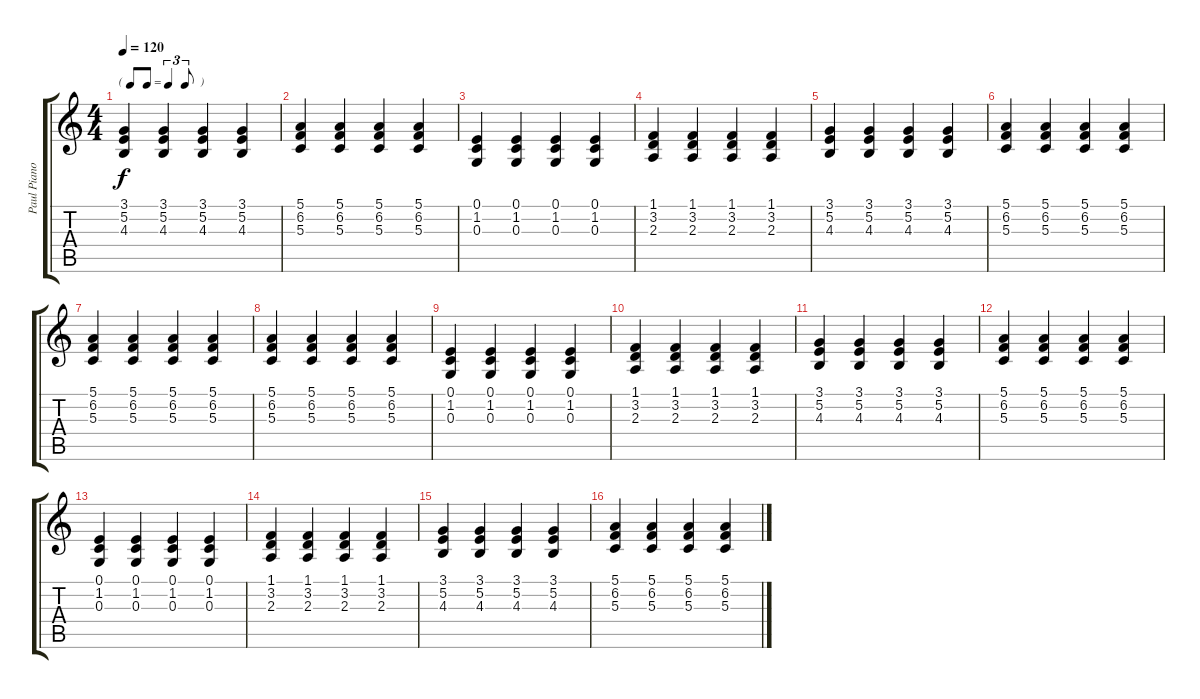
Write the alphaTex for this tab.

\track ("Paul Piano" "Paul Piano") {instrument electricgrandpiano}
\staff {score tabs}
\tuning (E4 B3 G3 D3 A2 E2) {hide}
\ts (4 4)
\tf triplet8th
\tempo 120
\clef g2
\ks c
(3.1 5.2 4.3).4{dy f} (3.1 5.2 4.3).4 (3.1 5.2 4.3).4 (3.1 5.2 4.3).4 |
(5.1 6.2 5.3).4 (5.1 6.2 5.3).4 (5.1 6.2 5.3).4 (5.1 6.2 5.3).4 |
(0.1 1.2 0.3).4 (0.1 1.2 0.3).4 (0.1 1.2 0.3).4 (0.1 1.2 0.3).4 |
(1.1 3.2 2.3).4 (1.1 3.2 2.3).4 (1.1 3.2 2.3).4 (1.1 3.2 2.3).4 |
(3.1 5.2 4.3).4 (3.1 5.2 4.3).4 (3.1 5.2 4.3).4 (3.1 5.2 4.3).4 |
(5.1 6.2 5.3).4 (5.1 6.2 5.3).4 (5.1 6.2 5.3).4 (5.1 6.2 5.3).4 |
(5.1 6.2 5.3).4 (5.1 6.2 5.3).4 (5.1 6.2 5.3).4 (5.1 6.2 5.3).4 |
(5.1 6.2 5.3).4 (5.1 6.2 5.3).4 (5.1 6.2 5.3).4 (5.1 6.2 5.3).4 |
(0.1 1.2 0.3).4 (0.1 1.2 0.3).4 (0.1 1.2 0.3).4 (0.1 1.2 0.3).4 |
(1.1 3.2 2.3).4 (1.1 3.2 2.3).4 (1.1 3.2 2.3).4 (1.1 3.2 2.3).4 |
(3.1 5.2 4.3).4 (3.1 5.2 4.3).4 (3.1 5.2 4.3).4 (3.1 5.2 4.3).4 |
(5.1 6.2 5.3).4 (5.1 6.2 5.3).4 (5.1 6.2 5.3).4 (5.1 6.2 5.3).4 |
(0.1 1.2 0.3).4 (0.1 1.2 0.3).4 (0.1 1.2 0.3).4 (0.1 1.2 0.3).4 |
(1.1 3.2 2.3).4 (1.1 3.2 2.3).4 (1.1 3.2 2.3).4 (1.1 3.2 2.3).4 |
(3.1 5.2 4.3).4 (3.1 5.2 4.3).4 (3.1 5.2 4.3).4 (3.1 5.2 4.3).4 |
(5.1 6.2 5.3).4 (5.1 6.2 5.3).4 (5.1 6.2 5.3).4 (5.1 6.2 5.3).4
